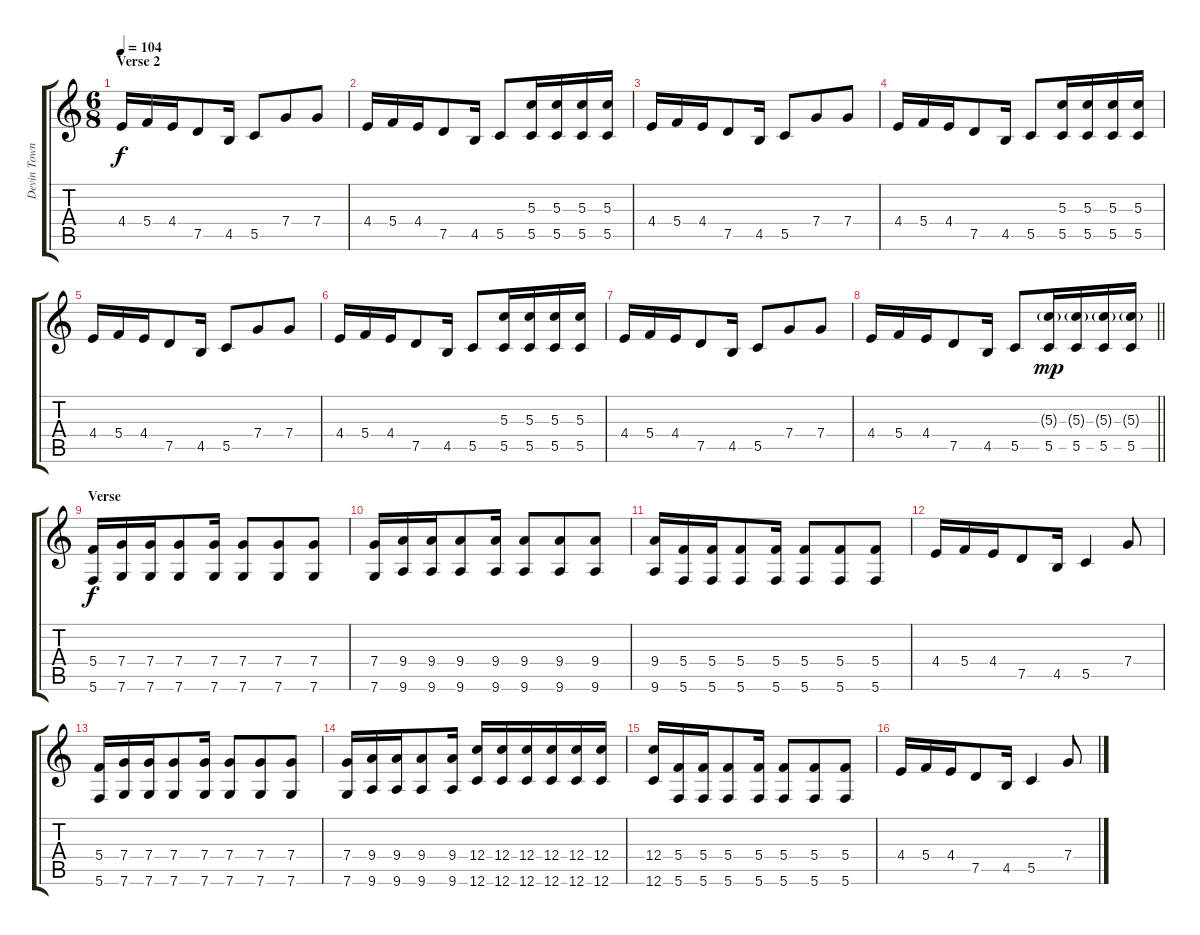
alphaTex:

\track ("Devin Townsend" "Devin Town") {instrument acousticguitarsteel}
\staff {score tabs}
\tuning (E4 C4 G3 C3 G2 C2) {hide}
\ts (6 8)
\section ("" "Verse 2")
\tempo 104
\clef g2
\ks c
4.4.16{dy f} 5.4.16 4.4.16 7.5.8 4.5.16 5.5.8 7.4.8 7.4.8 |
4.4.16 5.4.16 4.4.16 7.5.8 4.5.16 5.5.8 (5.3 5.5).16 (5.3 5.5).16 (5.3 5.5).16 (5.3 5.5).16 |
4.4.16 5.4.16 4.4.16 7.5.8 4.5.16 5.5.8 7.4.8 7.4.8 |
4.4.16 5.4.16 4.4.16 7.5.8 4.5.16 5.5.8 (5.3 5.5).16 (5.3 5.5).16 (5.3 5.5).16 (5.3 5.5).16 |
4.4.16 5.4.16 4.4.16 7.5.8 4.5.16 5.5.8 7.4.8 7.4.8 |
4.4.16 5.4.16 4.4.16 7.5.8 4.5.16 5.5.8 (5.3 5.5).16 (5.3 5.5).16 (5.3 5.5).16 (5.3 5.5).16 |
4.4.16 5.4.16 4.4.16 7.5.8 4.5.16 5.5.8 7.4.8 7.4.8 |
\barLineRight lightlight
4.4.16 5.4.16 4.4.16 7.5.8 4.5.16 5.5.8 (5.3{g} 5.5).16{dy mp} (5.3{g} 5.5).16 (5.3{g} 5.5).16 (5.3{g} 5.5).16 |
\section ("" "Verse")
(5.4 5.6).16{dy f} (7.4 7.6).16 (7.4 7.6).16 (7.4 7.6).8 (7.4 7.6).16 (7.4 7.6).8 (7.4 7.6).8 (7.4 7.6).8 |
(7.4 7.6).16 (9.4 9.6).16 (9.4 9.6).16 (9.4 9.6).8 (9.4 9.6).16 (9.4 9.6).8 (9.4 9.6).8 (9.4 9.6).8 |
(9.4 9.6).16 (5.4 5.6).16 (5.4 5.6).16 (5.4 5.6).8 (5.4 5.6).16 (5.4 5.6).8 (5.4 5.6).8 (5.4 5.6).8 |
4.4.16 5.4.16 4.4.16 7.5.8 4.5.16 5.5.4 7.4.8 |
(5.4 5.6).16 (7.4 7.6).16 (7.4 7.6).16 (7.4 7.6).8 (7.4 7.6).16 (7.4 7.6).8 (7.4 7.6).8 (7.4 7.6).8 |
(7.4 7.6).16 (9.4 9.6).16 (9.4 9.6).16 (9.4 9.6).8 (9.4 9.6).16 (12.4 12.6).16 (12.4 12.6).16 (12.4 12.6).16 (12.4 12.6).16 (12.4 12.6).16 (12.4 12.6).16 |
(12.4 12.6).16 (5.4 5.6).16 (5.4 5.6).16 (5.4 5.6).8 (5.4 5.6).16 (5.4 5.6).8 (5.4 5.6).8 (5.4 5.6).8 |
4.4.16 5.4.16 4.4.16 7.5.8 4.5.16 5.5.4 7.4.8
